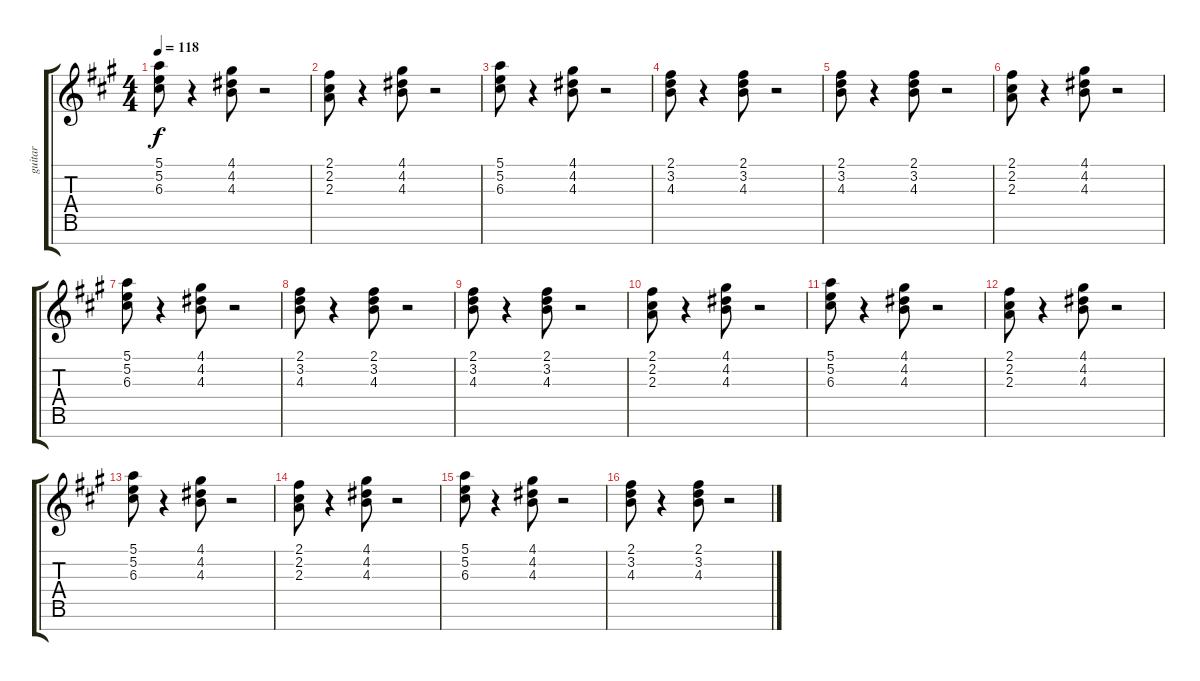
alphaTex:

\track ("guitar" "guitar") {instrument overdrivenguitar}
\staff {score tabs}
\tuning (E4 B3 G3 D3 A2 E2 B1) {hide}
\ts (4 4)
\tempo 118
\clef g2
\ks f#minor
(5.1 5.2 6.3).8{dy f} r.4 (4.1 4.2 4.3).8 r.2 |
(2.1 2.2 2.3).8 r.4 (4.1 4.2 4.3).8 r.2 |
(5.1 5.2 6.3).8 r.4 (4.1 4.2 4.3).8 r.2 |
(2.1 3.2 4.3).8 r.4 (2.1 3.2 4.3).8 r.2 |
(2.1 3.2 4.3).8 r.4 (2.1 3.2 4.3).8 r.2 |
(2.1 2.2 2.3).8 r.4 (4.1 4.2 4.3).8 r.2 |
(5.1 5.2 6.3).8 r.4 (4.1 4.2 4.3).8 r.2 |
(2.1 3.2 4.3).8 r.4 (2.1 3.2 4.3).8 r.2 |
(2.1 3.2 4.3).8 r.4 (2.1 3.2 4.3).8 r.2 |
(2.1 2.2 2.3).8 r.4 (4.1 4.2 4.3).8 r.2 |
(5.1 5.2 6.3).8 r.4 (4.1 4.2 4.3).8 r.2 |
(2.1 2.2 2.3).8 r.4 (4.1 4.2 4.3).8 r.2 |
(5.1 5.2 6.3).8 r.4 (4.1 4.2 4.3).8 r.2 |
(2.1 2.2 2.3).8 r.4 (4.1 4.2 4.3).8 r.2 |
(5.1 5.2 6.3).8 r.4 (4.1 4.2 4.3).8 r.2 |
(2.1 3.2 4.3).8 r.4 (2.1 3.2 4.3).8 r.2
